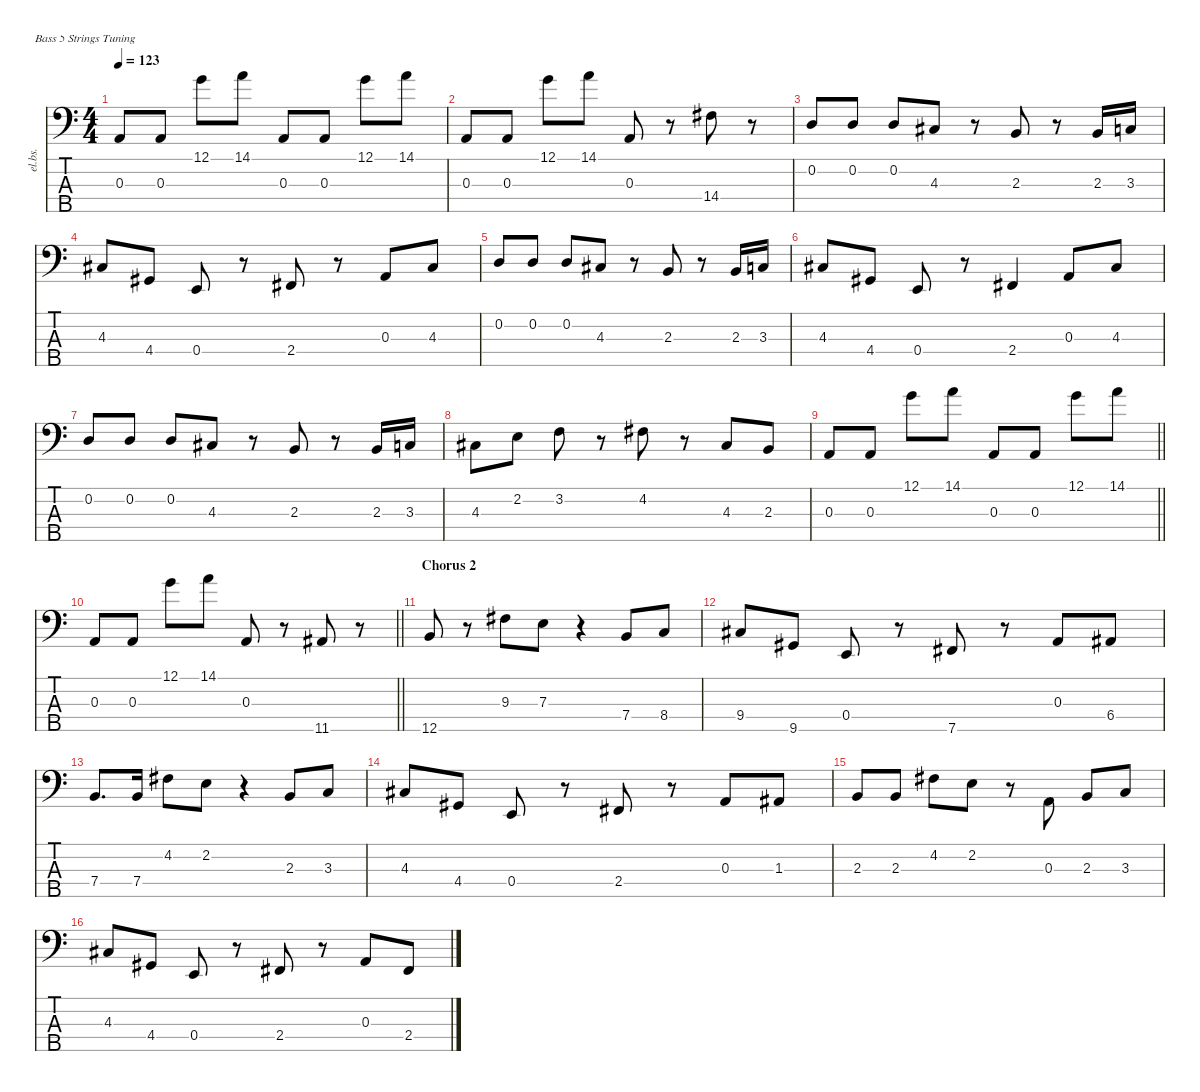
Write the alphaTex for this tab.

\defaultSystemsLayout 4
\hideDynamics
\bracketExtendMode nobrackets
\otherSystemsTrackNameOrientation horizontal
\track ("Bass 2" "el.bs.") {instrument electricbassfinger}
\staff {score tabs}
\tuning (G2 D2 A1 E1 B0)
\ts (4 4)
\tempo 123
\clef f4
\ks c
0.3.8{dy fff beam Up} 0.3.8{beam Up} 12.1.8{beam Down} 14.1.8{beam Down} 0.3.8{beam Up} 0.3.8{beam Up} 12.1.8{beam Down} 14.1.8{beam Down} |
0.3.8{beam Up} 0.3.8{beam Up} 12.1.8{beam Down} 14.1.8{beam Down} 0.3.8{beam Up} r.8{beam Up} 14.4{acc #}.8{beam Down} r.8{beam Down} |
0.2.8{beam Up} 0.2.8{beam Up} 0.2.8{beam Up} 4.3{acc #}.8{beam Up} r.8{beam Up} 2.3.8{beam Up} r.8{beam Up} 2.3.16{beam Up} 3.3.16{beam Up} |
4.3{acc #}.8{beam Up} 4.4{acc #}.8{beam Up} 0.4.8{beam Up} r.8{beam Up} 2.4{acc #}.8{beam Up} r.8{beam Up} 0.3.8{beam Up} 4.3{acc #}.8{beam Up} |
0.2.8{beam Up} 0.2.8{beam Up} 0.2.8{beam Up} 4.3{acc #}.8{beam Up} r.8{beam Up} 2.3.8{beam Up} r.8{beam Up} 2.3.16{beam Up} 3.3.16{beam Up} |
4.3{acc #}.8{beam Up} 4.4{acc #}.8{beam Up} 0.4.8{beam Up} r.8{beam Up} 2.4{acc #}.4{beam Up} 0.3.8{beam Up} 4.3{acc #}.8{beam Up} |
0.2.8{beam Up} 0.2.8{beam Up} 0.2.8{beam Up} 4.3{acc #}.8{beam Up} r.8{beam Up} 2.3.8{beam Up} r.8{beam Up} 2.3.16{beam Up} 3.3.16{beam Up} |
4.3{acc #}.8{beam Down} 2.2.8{beam Down} 3.2.8{beam Down} r.8{beam Down} 4.2{acc #}.8{beam Down} r.8{beam Down} 4.3{acc #}.8{beam Up} 2.3.8{beam Up} |
\barLineRight lightlight
0.3.8{beam Up} 0.3.8{beam Up} 12.1.8{beam Down} 14.1.8{beam Down} 0.3.8{beam Up} 0.3.8{beam Up} 12.1.8{beam Down} 14.1.8{beam Down} |
\barLineRight lightlight
0.3.8{beam Up} 0.3.8{beam Up} 12.1.8{beam Down} 14.1.8{beam Down} 0.3.8{beam Up} r.8{beam Up} 11.5{acc #}.8{beam Up} r.8{beam Up} |
\section ("" "Chorus 2")
12.5.8{beam Up} r.8{beam Up} 9.3{acc #}.8{beam Down} 7.3.8{beam Down} r.4{beam Down} 7.4.8{beam Up} 8.4.8{beam Up} |
9.4{acc #}.8{beam Up} 9.5{acc #}.8{beam Up} 0.4.8{beam Up} r.8{beam Up} 7.5{acc #}.8{beam Up} r.8{beam Up} 0.3.8{beam Up} 6.4{acc #}.8{beam Up} |
7.4.8{d beam Up} 7.4.16{beam Up} 4.2{acc #}.8{beam Down} 2.2.8{beam Down} r.4{beam Down} 2.3.8{beam Up} 3.3.8{beam Up} |
4.3{acc #}.8{beam Up} 4.4{acc #}.8{beam Up} 0.4.8{beam Up} r.8{beam Up} 2.4{acc #}.8{beam Up} r.8{beam Up} 0.3.8{beam Up} 1.3{acc #}.8{beam Up} |
2.3.8{beam Up} 2.3.8{beam Up} 4.2{acc #}.8{beam Down} 2.2.8{beam Down} r.8{beam Down} 0.3.8{beam Up} 2.3.8{beam Up} 3.3.8{beam Up} |
4.3{acc #}.8{beam Up} 4.4{acc #}.8{beam Up} 0.4.8{beam Up} r.8{beam Up} 2.4{acc #}.8{beam Up} r.8{beam Up} 0.3.8{beam Up} 2.4{acc #}.8{beam Up}
